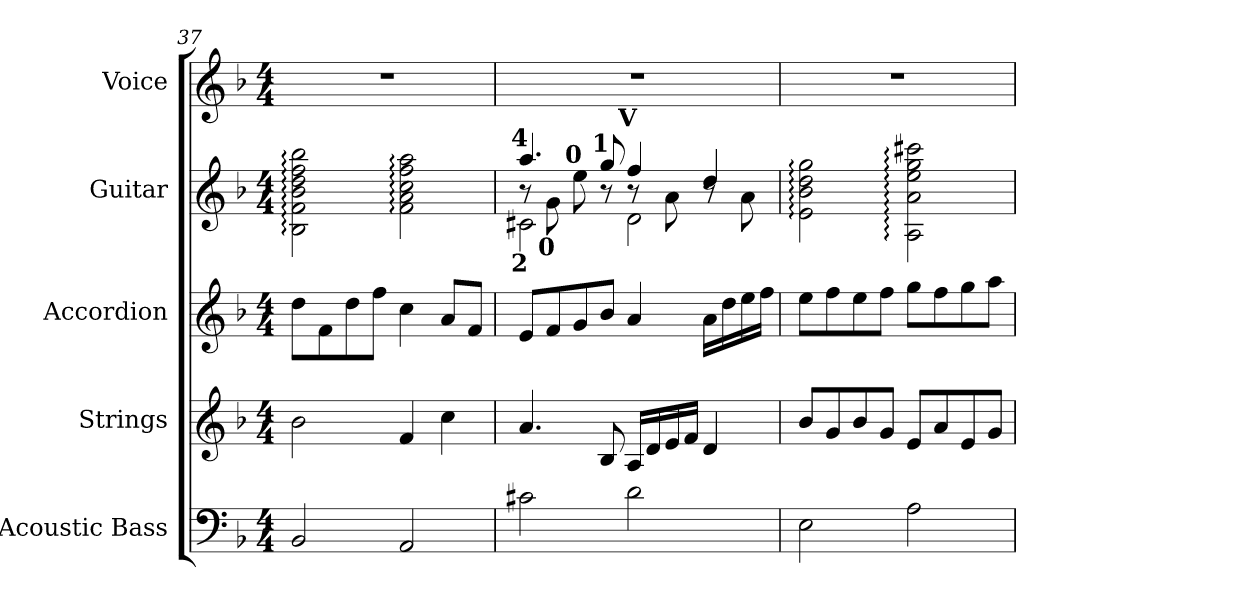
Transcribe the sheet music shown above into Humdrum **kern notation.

**kern	**kern	**kern	**kern	**kern
*part5	*part4	*part3	*part2	*part1
*staff5	*staff4	*staff3	*staff2	*staff1
*I"Acoustic Bass	*I"Strings	*I"Accordion	*I"Guitar	*I"Voice
*I'A. Bass	*I'Str.	*I'Accord.	*I'Gtr.	*I'Voice
*clefF4	*clefG2	*clefG2	*clefG2	*clefG2
*ITrd7c12	*	*	*ITrd7c12	*
*k[b-]	*k[b-]	*k[b-]	*k[b-]	*k[b-]
*d:	*d:	*d:	*d:	*d:
*M4/4	*M4/4	*M4/4	*M4/4	*M4/4
=37	=37	=37	=37	=37
2BBB-i/	2b-i\	8ddi\L	2BB-i\: 2Fi: 2B-i: 2di: 2fi: 2b-i:	1r
.	.	8fi\	.	.
.	.	8ddi\	.	.
.	.	8ffi\J	.	.
2AAAi/	4fi/	4cci\	2Fi\: 2Ai: 2ci: 2fi: 2ai:	.
.	4cci\	8ai/L	.	.
.	.	8fi/J	.	.
!!LO:LB:g=z
=38	=38	=38	=38	=38
*	*	*	*^	*
*	*	*	*	*^	*
!	!	!	!LO:TX:a:B:cj:t=4	!	!	!
!	!	!	!LO:TX:b:B:cj:t=2	!	!	!
2C#Xi\	4.ai/	8ei/L	4.ai/	2C#Xi\	8r	1r
!	!	!	!	!	!LO:TX:b:B:cj:t=0	!
.	.	8fi/	.	.	8Gi\	.
!	!	!	!	!	!LO:TX:a:B:cj:t=0	!
.	.	8gi/	.	.	8ei\	.
!	!	!	!LO:TX:a:B:cj:t=1	!	!	!
.	8B-i/	8b-i/J	8gi/	.	8r	.
!	!	!	!LO:TX:a:B:cj:t=V	!	!	!
2Di\	16Ai/LL	4ai/	4fi/	2Di\	8r	.
.	16di/	.	.	.	.	.
.	16ei/	.	.	.	8Ai\	.
.	16fi/JJ	.	.	.	.	.
.	4di/	16ai\LL	4di/	.	8r	.
.	.	16ddi\	.	.	.	.
.	.	16eei\	.	.	8Ai\	.
.	.	16ffi\JJ	.	.	.	.
*	*	*	*v	*v	*v	*
=39	=39	=39	=39	=39
2EEi\	8b-i/L	8eei\L	2Ei\: 2B-i: 2di: 2gi:	1r
.	8gi/	8ffi\	.	.
.	8b-i/	8eei\	.	.
.	8gi/J	8ffi\J	.	.
2AAi\	8ei/L	8ggi\L	2AAi\: 2Ai: 2ei: 2gi: 2cc#Xi:	.
.	8ai/	8ffi\	.	.
.	8ei/	8ggi\	.	.
.	8gi/J	8aai\J	.	.
=	=	=	=	=
*-	*-	*-	*-	*-
